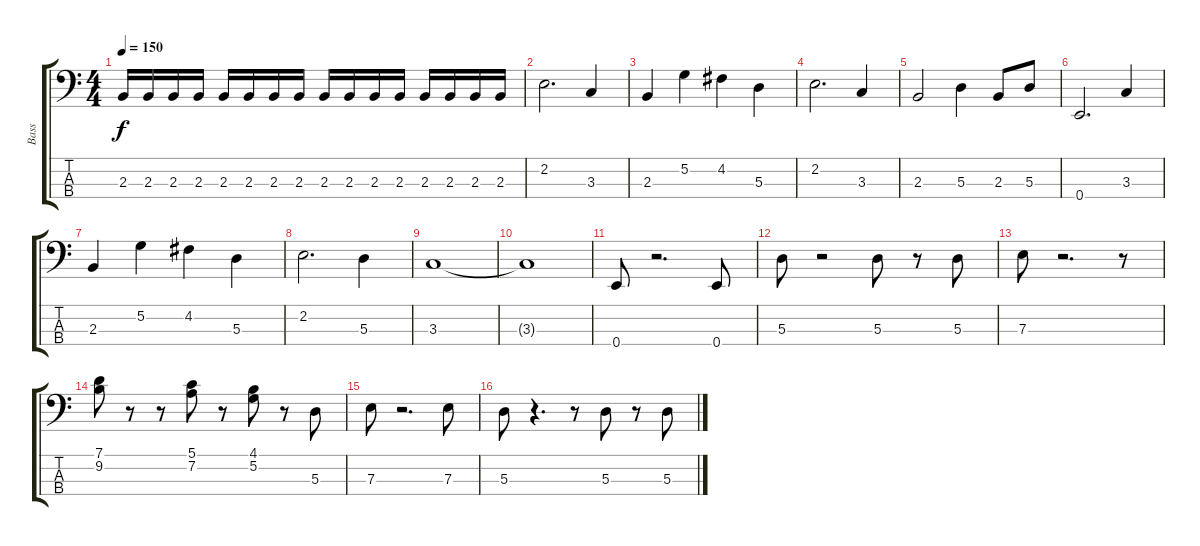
\track ("Bass" "Bass") {instrument electricbasspick}
\staff {score tabs}
\tuning (G2 D2 A1 E1) {hide}
\ts (4 4)
\tempo 150
\clef f4
\ks c
2.3.16{dy f} 2.3.16 2.3.16 2.3.16 2.3.16 2.3.16 2.3.16 2.3.16 2.3.16 2.3.16 2.3.16 2.3.16 2.3.16 2.3.16 2.3.16 2.3.16 |
2.2.2{d} 3.3.4 |
2.3.4 5.2.4 4.2.4 5.3.4 |
2.2.2{d} 3.3.4 |
2.3.2 5.3.4 2.3.8 5.3.8 |
0.4.2{d} 3.3.4 |
2.3.4 5.2.4 4.2.4 5.3.4 |
2.2.2{d} 5.3.4 |
3.3.1 |
3.3{t}.1 |
0.4.8 r.2{d} 0.4.8 |
5.3.8 r.2 5.3.8 r.8 5.3.8 |
7.3.8 r.2{d} r.8 |
(7.1 9.2).8 r.8 r.8 (5.1 7.2).8 r.8 (4.1 5.2).8 r.8 5.3.8 |
7.3.8 r.2{d} 7.3.8 |
5.3.8 r.4{d} r.8 5.3.8 r.8 5.3.8
